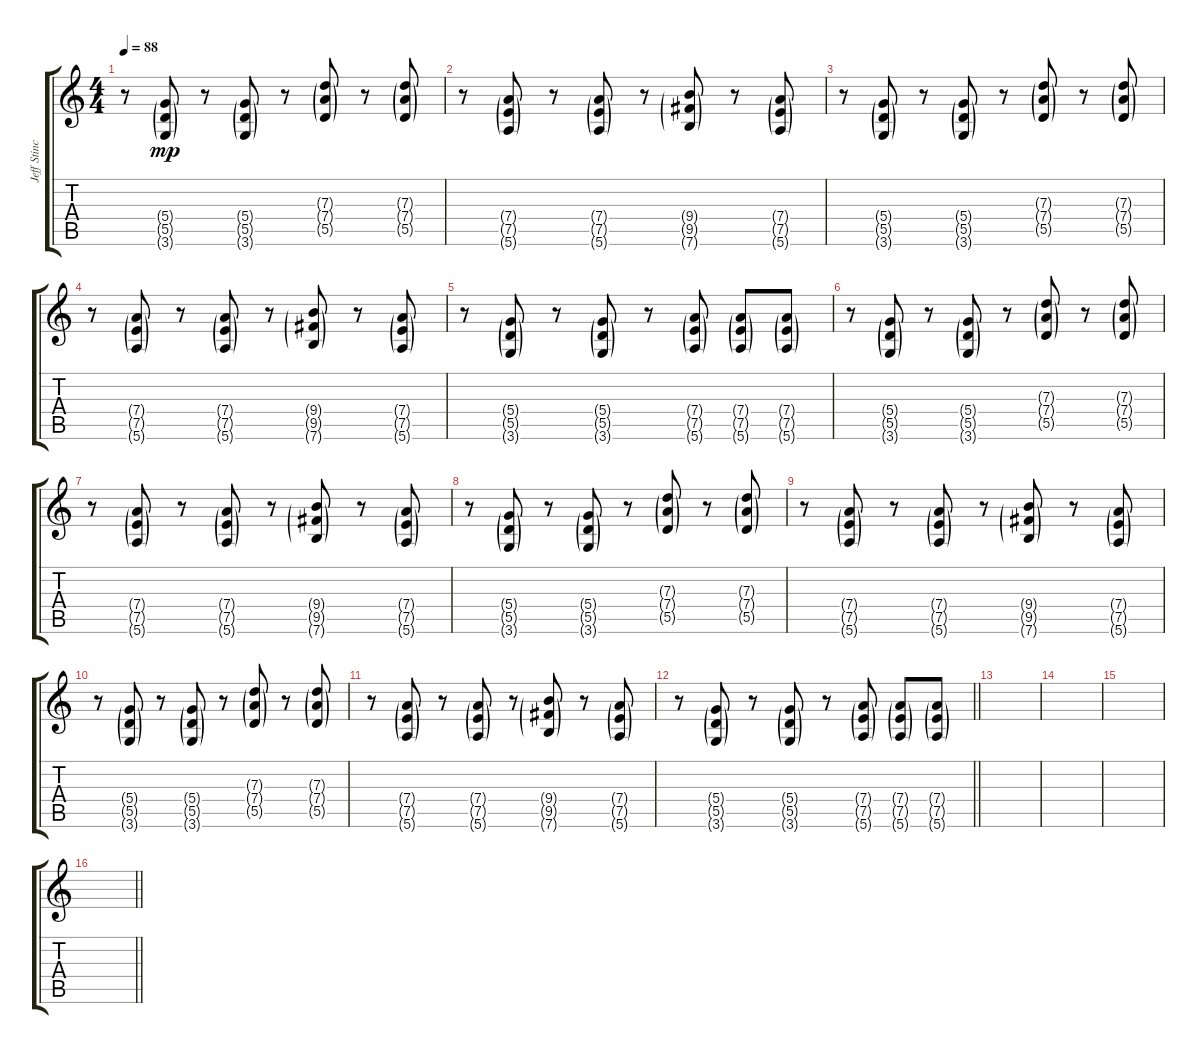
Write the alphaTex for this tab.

\track ("Jeff Stinco" "Jeff Stinc") {instrument overdrivenguitar}
\staff {score tabs}
\tuning (E4 B3 G3 D3 A2 E2) {hide}
\ts (4 4)
\tempo 88
\clef g2
\ks c
r.8{dy mp} (5.4{g} 5.5{g} 3.6{g}).8 r.8 (5.4{g} 5.5{g} 3.6{g}).8 r.8 (7.3{g} 7.4{g} 5.5{g}).8 r.8 (7.3{g} 7.4{g} 5.5{g}).8 |
r.8 (7.4{g} 7.5{g} 5.6{g}).8 r.8 (7.4{g} 7.5{g} 5.6{g}).8 r.8 (9.4{g} 9.5{g} 7.6{g}).8 r.8 (7.4{g} 7.5{g} 5.6{g}).8 |
r.8 (5.4{g} 5.5{g} 3.6{g}).8 r.8 (5.4{g} 5.5{g} 3.6{g}).8 r.8 (7.3{g} 7.4{g} 5.5{g}).8 r.8 (7.3{g} 7.4{g} 5.5{g}).8 |
r.8 (7.4{g} 7.5{g} 5.6{g}).8 r.8 (7.4{g} 7.5{g} 5.6{g}).8 r.8 (9.4{g} 9.5{g} 7.6{g}).8 r.8 (7.4{g} 7.5{g} 5.6{g}).8 |
r.8 (5.4{g} 5.5{g} 3.6{g}).8 r.8 (5.4{g} 5.5{g} 3.6{g}).8 r.8 (7.4{g} 7.5{g} 5.6{g}).8 (7.4{g} 7.5{g} 5.6{g}).8 (7.4{g} 7.5{g} 5.6{g}).8 |
r.8 (5.4{g} 5.5{g} 3.6{g}).8 r.8 (5.4{g} 5.5{g} 3.6{g}).8 r.8 (7.3{g} 7.4{g} 5.5{g}).8 r.8 (7.3{g} 7.4{g} 5.5{g}).8 |
r.8 (7.4{g} 7.5{g} 5.6{g}).8 r.8 (7.4{g} 7.5{g} 5.6{g}).8 r.8 (9.4{g} 9.5{g} 7.6{g}).8 r.8 (7.4{g} 7.5{g} 5.6{g}).8 |
r.8 (5.4{g} 5.5{g} 3.6{g}).8 r.8 (5.4{g} 5.5{g} 3.6{g}).8 r.8 (7.3{g} 7.4{g} 5.5{g}).8 r.8 (7.3{g} 7.4{g} 5.5{g}).8 |
r.8 (7.4{g} 7.5{g} 5.6{g}).8 r.8 (7.4{g} 7.5{g} 5.6{g}).8 r.8 (9.4{g} 9.5{g} 7.6{g}).8 r.8 (7.4{g} 7.5{g} 5.6{g}).8 |
r.8 (5.4{g} 5.5{g} 3.6{g}).8 r.8 (5.4{g} 5.5{g} 3.6{g}).8 r.8 (7.3{g} 7.4{g} 5.5{g}).8 r.8 (7.3{g} 7.4{g} 5.5{g}).8 |
r.8 (7.4{g} 7.5{g} 5.6{g}).8 r.8 (7.4{g} 7.5{g} 5.6{g}).8 r.8 (9.4{g} 9.5{g} 7.6{g}).8 r.8 (7.4{g} 7.5{g} 5.6{g}).8 |
\barLineRight lightlight
r.8 (5.4{g} 5.5{g} 3.6{g}).8 r.8 (5.4{g} 5.5{g} 3.6{g}).8 r.8 (7.4{g} 7.5{g} 5.6{g}).8 (7.4{g} 7.5{g} 5.6{g}).8 (7.4{g} 7.5{g} 5.6{g}).8 |
|
|
|
\barLineRight lightlight
